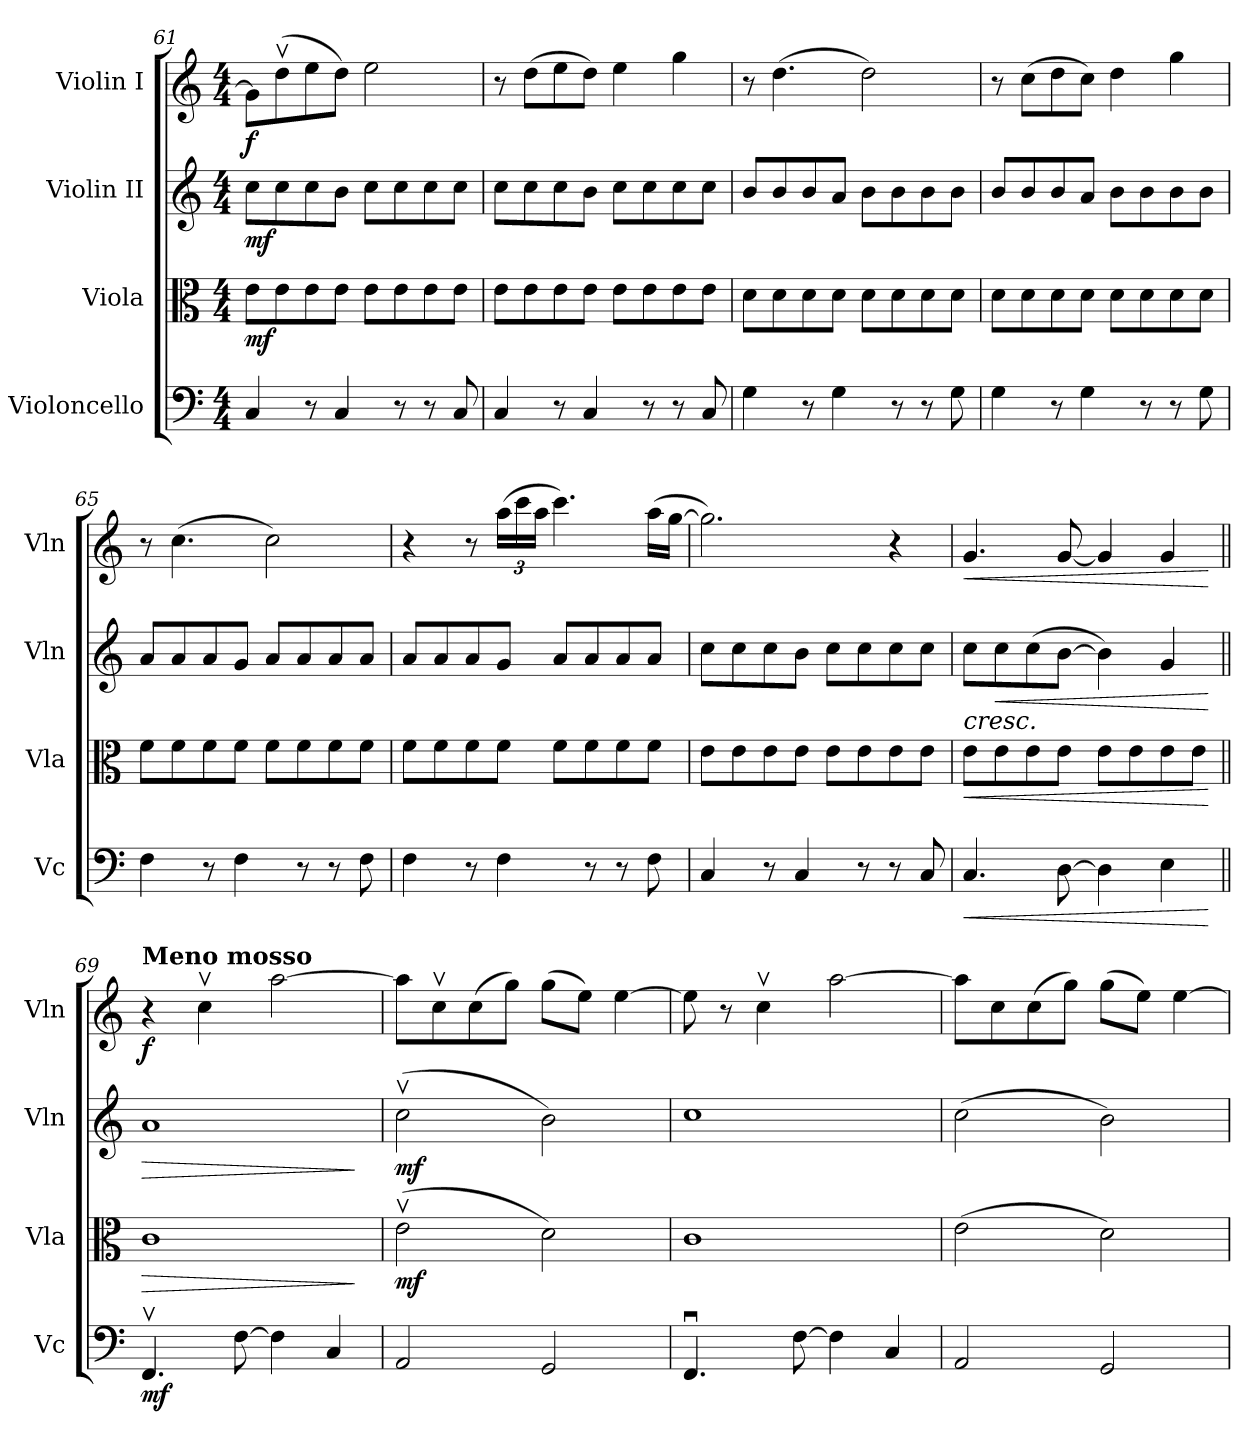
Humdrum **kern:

**kern	**dynam	**kern	**dynam	**kern	**dynam	**kern	**dynam
*part4	*part4	*part3	*part3	*part2	*part2	*part1	*part1
*staff4	*staff4	*staff3	*staff3	*staff2	*staff2	*staff1	*staff1
*I"Violoncello	*	*I"Viola	*	*I"Violin II	*	*I"Violin I	*
*I'Vc	*	*I'Vla	*	*I'Vln	*	*I'Vln	*
*clefF4	*	*clefC3	*	*clefG2	*	*clefG2	*
*k[]	*	*k[]	*	*k[]	*	*k[]	*
*M4/4	*	*M4/4	*	*M4/4	*	*M4/4	*
=61	=61	=61	=61	=61	=61	=61	=61
!	!	!	!LO:DY:b	!	!LO:DY:b	!	!LO:DY:b
4C/	.	8e\L	mf	8cc\L	mf	8g\L]	f
.	.	8e\	.	8cc\	.	(8ddv\	.
8r	.	8e\	.	8cc\	.	8ee\	.
4C/	.	8e\J	.	8b\J	.	8dd\J)	.
.	.	8e\L	.	8cc\L	.	2ee\	.
8r	.	8e\	.	8cc\	.	.	.
8r	.	8e\	.	8cc\	.	.	.
8C/	.	8e\J	.	8cc\J	.	.	.
=62	=62	=62	=62	=62	=62	=62	=62
4C/	.	8e\L	.	8cc\L	.	8r	.
.	.	8e\	.	8cc\	.	(8dd\L	.
8r	.	8e\	.	8cc\	.	8ee\	.
4C/	.	8e\J	.	8b\J	.	8dd\J)	.
.	.	8e\L	.	8cc\L	.	4ee\	.
8r	.	8e\	.	8cc\	.	.	.
8r	.	8e\	.	8cc\	.	4gg\	.
8C/	.	8e\J	.	8cc\J	.	.	.
!!LO:LB:g=z
=63	=63	=63	=63	=63	=63	=63	=63
4G\	.	8d\L	.	8b/L	.	8r	.
.	.	8d\	.	8b/	.	(4.dd\	.
8r	.	8d\	.	8b/	.	.	.
4G\	.	8d\J	.	8a/J	.	.	.
.	.	8d\L	.	8b\L	.	2dd\)	.
8r	.	8d\	.	8b\	.	.	.
8r	.	8d\	.	8b\	.	.	.
8G\	.	8d\J	.	8b\J	.	.	.
=64	=64	=64	=64	=64	=64	=64	=64
4G\	.	8d\L	.	8b/L	.	8r	.
.	.	8d\	.	8b/	.	(8cc\L	.
8r	.	8d\	.	8b/	.	8dd\	.
4G\	.	8d\J	.	8a/J	.	8cc\J)	.
.	.	8d\L	.	8b\L	.	4dd\	.
8r	.	8d\	.	8b\	.	.	.
8r	.	8d\	.	8b\	.	4gg\	.
8G\	.	8d\J	.	8b\J	.	.	.
=65	=65	=65	=65	=65	=65	=65	=65
4F\	.	8f\L	.	8a/L	.	8r	.
.	.	8f\	.	8a/	.	(4.cc\	.
8r	.	8f\	.	8a/	.	.	.
4F\	.	8f\J	.	8g/J	.	.	.
.	.	8f\L	.	8a/L	.	2cc\)	.
8r	.	8f\	.	8a/	.	.	.
8r	.	8f\	.	8a/	.	.	.
8F\	.	8f\J	.	8a/J	.	.	.
=66	=66	=66	=66	=66	=66	=66	=66
4F\	.	8f\L	.	8a/L	.	4r	.
.	.	8f\	.	8a/	.	.	.
8r	.	8f\	.	8a/	.	8r	.
*	*	*	*	*	*	*Xbrackettup	*
4F\	.	8f\J	.	8g/J	.	(24aa\LL	.
.	.	.	.	.	.	24ccc\	.
.	.	.	.	.	.	24aa\JJ	.
.	.	8f\L	.	8a/L	.	4.ccc\)	.
8r	.	8f\	.	8a/	.	.	.
8r	.	8f\	.	8a/	.	.	.
8F\	.	8f\J	.	8a/J	.	(16aa\LL	.
.	.	.	.	.	.	[16gg\JJ	.
=67	=67	=67	=67	=67	=67	=67	=67
4C/	.	8e\L	.	8cc\L	.	2.gg\])	.
.	.	8e\	.	8cc\	.	.	.
8r	.	8e\	.	8cc\	.	.	.
4C/	.	8e\J	.	8b\J	.	.	.
.	.	8e\L	.	8cc\L	.	.	.
8r	.	8e\	.	8cc\	.	.	.
8r	.	8e\	.	8cc\	.	4r	.
8C/	.	8e\J	.	8cc\J	.	.	.
!!LO:LB:g=z
=68	=68	=68	=68	=68	=68	=68	=68
!	!LO:HP:b	!	!LO:HP:b	!	!LO:HP:b	!	!LO:HP:b
4.C/	<	8e\L	<	8cc\L	<	4.g/	<
!	!	!	!	!	!LO:HP:b	!	!
.	.	8e\	.	8cc\	<	.	.
.	.	8e\	.	(8cc\	.	.	.
[8D\	.	8e\J	.	[8b\J	.	[8g/	.
4D\]	.	8e\L	.	4b\])	.	4g/]	.
.	.	8e\	.	.	.	.	.
4E\	.	8e\	.	4g/	.	4g/	.
.	.	8e\J	.	.	.	.	.
.	[	.	[	.	[ [	.	[
=69||	=69||	=69||	=69||	=69||	=69||	=69||	=69||
!	!	!	!	!	!	!LO:TX:a:B:t=Meno mosso	!
!	!LO:DY:b	!	!LO:HP:b	!	!LO:HP:b	!	!LO:DY:b
4.FFv/	mf	1c	>	1a	>	4r	f
*	*	*	*	*	*	*MM96	*
.	.	.	.	.	.	4ccv\	.
[8F\	.	.	.	.	.	.	.
4F\]	.	.	.	.	.	[2aa\	.
4C/	.	.	.	.	.	.	.
.	.	.	]	.	]	.	.
=70	=70	=70	=70	=70	=70	=70	=70
!	!	!	!LO:DY:b	!	!LO:DY:b	!	!
2AA/	.	(2ev\	mf	(2ccv\	mf	8aa\L]	.
.	.	.	.	.	.	8ccv\	.
.	.	.	.	.	.	(8cc\	.
.	.	.	.	.	.	8gg\J)	.
2GG/	.	2d\)	.	2b\)	.	(8gg\L	.
.	.	.	.	.	.	8ee\J)	.
.	.	.	.	.	.	[4ee\	.
=71	=71	=71	=71	=71	=71	=71	=71
4.FFu/	.	1c	.	1cc	.	8ee\]	.
.	.	.	.	.	.	8r	.
.	.	.	.	.	.	4ccv\	.
[8F\	.	.	.	.	.	.	.
4F\]	.	.	.	.	.	[2aa\	.
4C/	.	.	.	.	.	.	.
=72	=72	=72	=72	=72	=72	=72	=72
2AA/	.	(2e\	.	(2cc\	.	8aa\L]	.
.	.	.	.	.	.	8cc\	.
.	.	.	.	.	.	(8cc\	.
.	.	.	.	.	.	8gg\J)	.
2GG/	.	2d\)	.	2b\)	.	(8gg\L	.
.	.	.	.	.	.	8ee\J)	.
.	.	.	.	.	.	[4ee\	.
=	=	=	=	=	=	=	=
*-	*-	*-	*-	*-	*-	*-	*-
